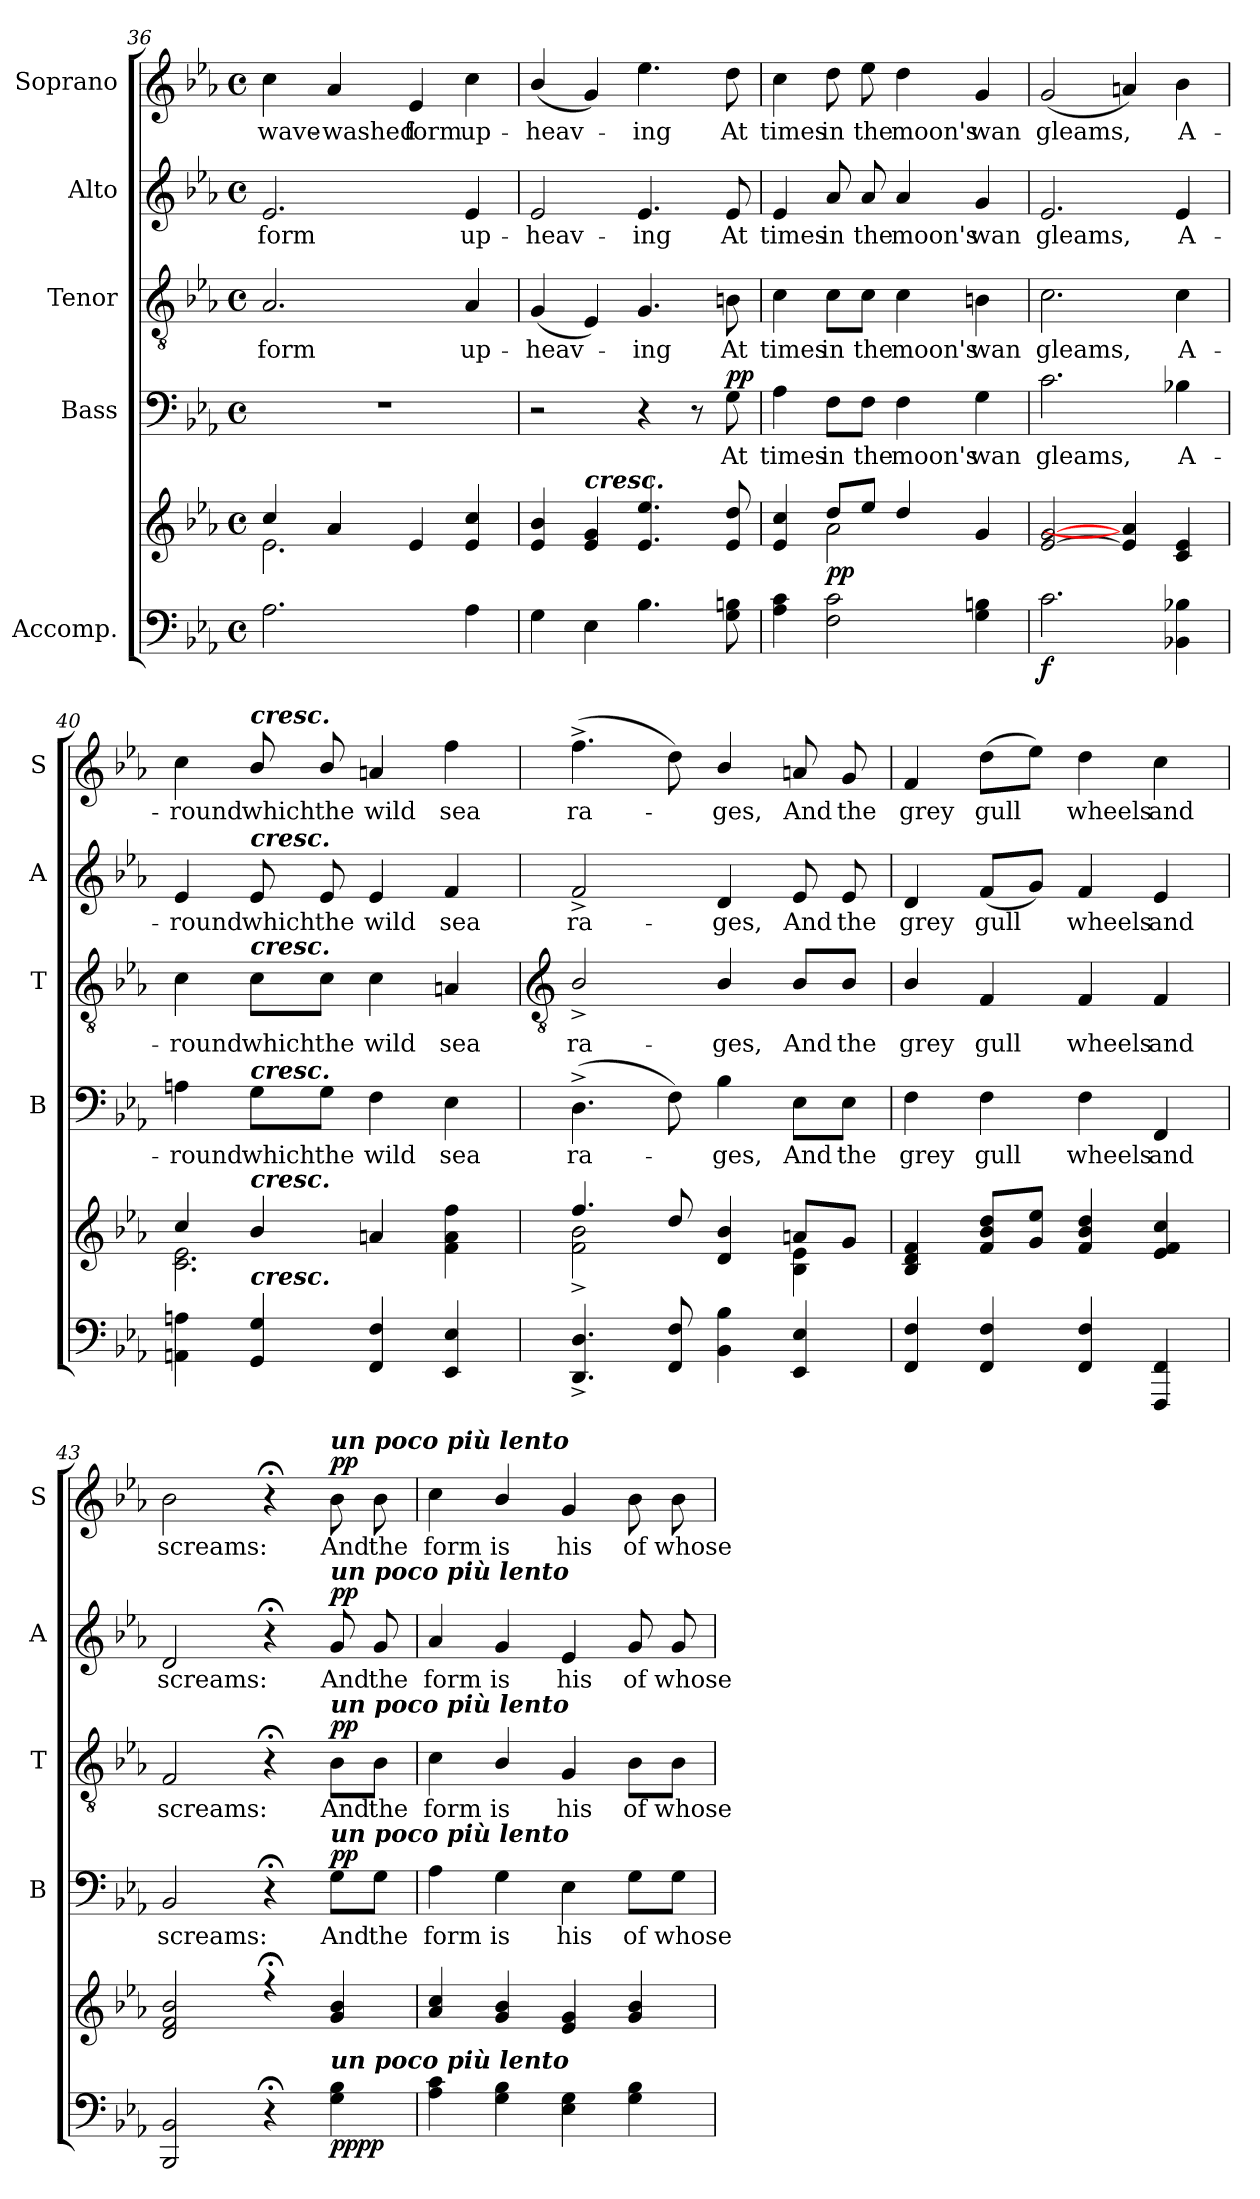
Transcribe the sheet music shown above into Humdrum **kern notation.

**kern	**kern	**dynam	**kern	**text	**dynam	**kern	**text	**dynam	**kern	**text	**dynam	**kern	**text	**dynam
*part5	*part5	*part5	*part4	*part4	*part4	*part3	*part3	*part3	*part2	*part2	*part2	*part1	*part1	*part1
*staff6	*staff5	*staff5/6	*staff4	*staff4	*staff4	*staff3	*staff3	*staff3	*staff2	*staff2	*staff2	*staff1	*staff1	*staff1
*I"Accomp.	*	*	*I"Bass	*	*	*I"Tenor	*	*	*I"Alto	*	*	*I"Soprano	*	*
*	*	*	*I'B	*	*	*I'T	*	*	*I'A	*	*	*I'S	*	*
!!LO:LB:g=z
*clefF4	*clefG2	*	*clefF4	*	*	*clefGv2	*	*	*clefG2	*	*	*clefG2	*	*
*k[b-e-a-]	*k[b-e-a-]	*	*k[b-e-a-]	*	*	*k[b-e-a-]	*	*	*k[b-e-a-]	*	*	*k[b-e-a-]	*	*
*E-:	*E-:	*	*E-:	*	*	*E-:	*	*	*E-:	*	*	*E-:	*	*
*M4/4	*M4/4	*	*M4/4	*	*	*M4/4	*	*	*M4/4	*	*	*M4/4	*	*
*met(c)	*met(c)	*	*met(c)	*	*	*met(c)	*	*	*met(c)	*	*	*met(c)	*	*
=36	=36	=36	=36	=36	=36	=36	=36	=36	=36	=36	=36	=36	=36	=36
*	*^	*	*	*	*	*	*	*	*	*	*	*	*	*
!	!	!	!	!	!	!	!	!LO:LY:b	!	!	!LO:LY:b	!	!	!LO:LY:b	!
2.A-	4cc/	2.e-\	.	1r	.	.	2.A-	form	.	2.e-	form	.	4cc	wave-	.
!	!	!	!	!	!	!	!	!	!	!	!	!	!	!LO:LY:b	!
.	4a-	.	.	.	.	.	.	.	.	.	.	.	4a-	-washed	.
!	!	!	!	!	!	!	!	!	!	!	!	!	!	!LO:LY:b	!
.	4e-	.	.	.	.	.	.	.	.	.	.	.	4e-	form	.
!	!	!	!	!	!	!	!	!LO:LY:b	!	!	!LO:LY:b	!	!	!LO:LY:b	!
4A-	4e- 4cc	4ryy	.	.	.	.	4A-	up-	.	4e-	up-	.	4cc	up-	.
=37	=37	=37	=37	=37	=37	=37	=37	=37	=37	=37	=37	=37	=37	=37	=37
!	!	!	!	!	!	!	!	!LO:LY:b	!	!	!LO:LY:b	!	!	!LO:LY:b	!
4G	4e-/ 4b-/	1ryy	.	2r	.	.	(<4G	-heav-	.	2e-	-heav-	.	(<4b-/	-heav-	.
!	!LO:TX:a:Bi:t=cresc.	!	!	!	!	!	!	!	!	!	!	!	!	!	!
4E-	4e- 4g	.	.	.	.	.	4E-)	.	.	.	.	.	4g)	.	.
!	!	!	!	!	!	!	!	!LO:LY:b	!	!	!LO:LY:b	!	!	!LO:LY:b	!
4.B-\	4.e-/ 4.ee-/	.	.	4r	.	.	4.G	ing	.	4.e-	-ing	.	4.ee-	ing	.
.	.	.	.	8r	.	.	.	.	.	.	.	.	.	.	.
!	!	!	!	!	!LO:LY:b	!LO:DY:b	!	!LO:LY:b	!	!	!LO:LY:b	!	!	!LO:LY:b	!
8G 8Bn	8e- 8dd	.	.	8G	At	pp	8Bn	At	.	8e-	At	.	8dd	At	.
=38	=38	=38	=38	=38	=38	=38	=38	=38	=38	=38	=38	=38	=38	=38	=38
!	!	!	!	!	!LO:LY:b	!	!	!LO:LY:b	!	!	!LO:LY:b	!	!	!LO:LY:b	!
4A- 4c	4e- 4cc	4ryy	.	4A-	times	.	4c	times	.	4e-	times	.	4cc	times	.
!	!	!	!LO:DY:b	!	!LO:LY:b	!	!	!LO:LY:b	!	!	!LO:LY:b	!	!	!LO:LY:b	!
2F 2c	8dd/L	2a-\	pp	8F\L	in	.	8c\L	in	.	8a-	in	.	8dd	in	.
!	!	!	!	!	!LO:LY:b	!	!	!LO:LY:b	!	!	!LO:LY:b	!	!	!LO:LY:b	!
.	8ee-/J	.	.	8F\J	the	.	8c\J	the	.	8a-	the	.	8ee-	the	.
!	!	!	!	!	!LO:LY:b	!	!	!LO:LY:b	!	!	!LO:LY:b	!	!	!LO:LY:b	!
.	4dd	.	.	4F	moon's	.	4c	moon's	.	4a-	moon's	.	4dd	moon's	.
!	!	!	!	!	!LO:LY:b	!	!	!LO:LY:b	!	!	!LO:LY:b	!	!	!LO:LY:b	!
4G 4Bn	4g	4ryy	.	4G	wan	.	4Bn	wan	.	4g	wan	.	4g	wan	.
=39	=39	=39	=39	=39	=39	=39	=39	=39	=39	=39	=39	=39	=39	=39	=39
!	!	!	!LO:DY:b=2	!	!LO:LY:b	!	!	!LO:LY:b	!	!	!LO:LY:b	!	!	!LO:LY:b	!
2.c	[2e- [2g	1ryy	f	2.c	gleams,	.	2.c	gleams,	.	2.e-	gleams,	.	(<2g	gleams,	.
.	4e-] 4a]	.	.	.	.	.	.	.	.	.	.	.	4an)	.	.
!	!	!	!	!	!LO:LY:b	!	!	!LO:LY:b	!	!	!LO:LY:b	!	!	!LO:LY:b	!
4BB-X 4B-X	4c 4e-	.	.	4B-X	A-	.	4c	A-	.	4e-	A-	.	4b-	A-	.
=40	=40	=40	=40	=40	=40	=40	=40	=40	=40	=40	=40	=40	=40	=40	=40
!	!	!	!	!	!LO:LY:b	!	!	!LO:LY:b	!	!	!LO:LY:b	!	!	!LO:LY:b	!
4AAn 4An	4cc/	2.c\ 2.e-\	.	4An	-round	.	4c	-round	.	4e-	-round	.	4cc	-round	.
!	!	!	!	!	!	!	!	!	!	!	!	!	!LO:TX:a:Bi:t=cresc.	!	!
!	!	!	!	!	!	!	!	!	!	!LO:TX:a:Bi:t=cresc.	!	!	!	!	!
!	!	!	!	!	!	!	!LO:TX:a:Bi:t=cresc.	!	!	!	!	!	!	!	!
!	!	!	!	!LO:TX:a:Bi:t=cresc.	!	!	!	!	!	!	!	!	!	!	!
!	!LO:TX:a:Bi:t=cresc.	!	!	!	!	!	!	!	!	!	!	!	!	!	!
!LO:TX:a:Bi:t=cresc.	!	!	!	!	!	!	!	!	!	!	!	!	!	!	!
!	!	!	!	!	!LO:LY:b	!	!	!LO:LY:b	!	!	!LO:LY:b	!	!	!LO:LY:b	!
4GG 4G	4b-/	.	.	8G\L	which	.	8c\L	which	.	8e-	which	.	8b-/	which	.
!	!	!	!	!	!LO:LY:b	!	!	!LO:LY:b	!	!	!LO:LY:b	!	!	!LO:LY:b	!
.	.	.	.	8G\J	the	.	8c\J	the	.	8e-	the	.	8b-/	the	.
!	!	!	!	!	!LO:LY:b	!	!	!LO:LY:b	!	!	!LO:LY:b	!	!	!LO:LY:b	!
4FF 4F	4an	.	.	4F	wild	.	4c	wild	.	4e-	wild	.	4an	wild	.
!	!	!	!	!	!LO:LY:b	!	!	!LO:LY:b	!	!	!LO:LY:b	!	!	!LO:LY:b	!
4EE- 4E-	4f 4a 4ff	4ryy	.	4E-	sea	.	4An	sea	.	4f	sea	.	4ff	sea	.
!!LO:LB:g=z
=41	=41	=41	=41	=41	=41	=41	=41	=41	=41	=41	=41	=41	=41	=41	=41
*	*	*	*	*	*	*	*clefGv2	*	*	*	*	*	*	*	*
!	!	!	!	!	!LO:LY:b	!	!	!LO:LY:b	!	!	!LO:LY:b	!	!	!LO:LY:b	!
4.DD^ 4.D^	4.ff/	2f\^ 2b-\^	.	(>4.D^	ra-	.	2B-^/	ra-	.	2f^	ra-	.	(>4.ff^	ra-	.
8FF 8F	8dd/	.	.	8F)	.	.	.	.	.	.	.	.	8dd)	.	.
!	!	!	!	!	!LO:LY:b	!	!	!LO:LY:b	!	!	!LO:LY:b	!	!	!LO:LY:b	!
4BB- 4B-	4d/ 4b-/	4ryy	.	4B-	ges,	.	4B-/	-ges,	.	4d	-ges,	.	4b-/	ges,	.
!	!	!	!	!	!LO:LY:b	!	!	!LO:LY:b	!	!	!LO:LY:b	!	!	!LO:LY:b	!
4EE- 4E-	8anL	4B-\ 4e-\	.	8E-\L	And	.	8B-/L	And	.	8e-	And	.	8an	And	.
!	!	!	!	!	!LO:LY:b	!	!	!LO:LY:b	!	!	!LO:LY:b	!	!	!LO:LY:b	!
.	8gJ	.	.	8E-\J	the	.	8B-/J	the	.	8e-	the	.	8g	the	.
=42	=42	=42	=42	=42	=42	=42	=42	=42	=42	=42	=42	=42	=42	=42	=42
!	!	!	!	!	!LO:LY:b	!	!	!LO:LY:b	!	!	!LO:LY:b	!	!	!LO:LY:b	!
4FF 4F	4B- 4d 4f	1ryy	.	4F	grey	.	4B-/	grey	.	4d	grey	.	4f	grey	.
!	!	!	!	!	!LO:LY:b	!	!	!LO:LY:b	!	!	!LO:LY:b	!	!	!LO:LY:b	!
4FF 4F	8f 8b- 8ddL	.	.	4F	gull	.	4F	gull	.	(<8fL	gull	.	(>8ddL	gull	.
.	8g 8ee-J	.	.	.	.	.	.	.	.	8gJ)	.	.	8ee-J)	.	.
!	!	!	!	!	!LO:LY:b	!	!	!LO:LY:b	!	!	!LO:LY:b	!	!	!LO:LY:b	!
4FF 4F	4f 4b- 4dd	.	.	4F	wheels	.	4F	wheels	.	4f	wheels	.	4dd	wheels	.
!	!	!	!	!	!LO:LY:b	!	!	!LO:LY:b	!	!	!LO:LY:b	!	!	!LO:LY:b	!
4FFF 4FF	4e- 4f 4cc	.	.	4FF	and	.	4F	and	.	4e-	and	.	4cc	and	.
=43	=43	=43	=43	=43	=43	=43	=43	=43	=43	=43	=43	=43	=43	=43	=43
!	!	!	!	!	!LO:LY:b	!	!	!LO:LY:b	!	!	!LO:LY:b	!	!	!LO:LY:b	!
2BBB-/ 2BB-/	2d 2f 2b-	1ryy	.	2BB-	screams:	.	2F	screams:	.	2d	screams:	.	2b-	screams:	.
4r;<	4r;<	.	.	4r;<	.	.	4r;<	.	.	4r;<	.	.	4r;<	.	.
!	!	!	!	!	!	!	!	!	!	!	!	!	!LO:TX:a:Bi:t=un poco più lento	!	!
!	!	!	!	!	!	!	!	!	!	!LO:TX:a:Bi:t=un poco più lento	!	!	!	!	!
!	!	!	!	!	!	!	!LO:TX:a:Bi:t=un poco più lento	!	!	!	!	!	!	!	!
!	!	!	!	!LO:TX:a:Bi:t=un poco più lento	!	!	!	!	!	!	!	!	!	!	!
!LO:TX:a:Bi:t=un poco più lento	!	!	!	!	!	!	!	!	!	!	!	!	!	!	!
!	!	!	!LO:DY:b=2	!	!LO:LY:b	!	!	!LO:LY:b	!	!	!LO:LY:b	!	!	!LO:LY:b	!
!	!	!	!LO:DY:n=1:b	!	!	!LO:DY:b	!	!	!LO:DY:b	!	!	!LO:DY:b	!	!	!LO:DY:b
4G\ 4B-\	4g 4b-	.	pp pp	8G\L	And	pp	8B-\L	And	pp	8g	And	pp	8b-	And	pp
!	!	!	!	!	!LO:LY:b	!	!	!LO:LY:b	!	!	!LO:LY:b	!	!	!LO:LY:b	!
.	.	.	.	8G\J	the	.	8B-\J	the	.	8g	the	.	8b-	the	.
=44	=44	=44	=44	=44	=44	=44	=44	=44	=44	=44	=44	=44	=44	=44	=44
!	!	!	!	!	!LO:LY:b	!	!	!LO:LY:b	!	!	!LO:LY:b	!	!	!LO:LY:b	!
4A- 4c	4a- 4cc	1ryy	.	4A-	form	.	4c	form	.	4a-	form	.	4cc	form	.
!	!	!	!	!	!LO:LY:b	!	!	!LO:LY:b	!	!	!LO:LY:b	!	!	!LO:LY:b	!
4G 4B-	4g/ 4b-/	.	.	4G	is	.	4B-/	is	.	4g	is	.	4b-/	is	.
!	!	!	!	!	!LO:LY:b	!	!	!LO:LY:b	!	!	!LO:LY:b	!	!	!LO:LY:b	!
4E- 4G	4e- 4g	.	.	4E-	his	.	4G	his	.	4e-	his	.	4g	his	.
!	!	!	!	!	!LO:LY:b	!	!	!LO:LY:b	!	!	!LO:LY:b	!	!	!LO:LY:b	!
4G 4B-	4g 4b-	.	.	8G\L	of	.	8B-\L	of	.	8g	of	.	8b-	of	.
!	!	!	!	!	!LO:LY:b	!	!	!LO:LY:b	!	!	!LO:LY:b	!	!	!LO:LY:b	!
.	.	.	.	8G\J	whose	.	8B-\J	whose	.	8g	whose	.	8b-	whose	.
*	*v	*v	*	*	*	*	*	*	*	*	*	*	*	*	*
=	=	=	=	=	=	=	=	=	=	=	=	=	=	=
*-	*-	*-	*-	*-	*-	*-	*-	*-	*-	*-	*-	*-	*-	*-
